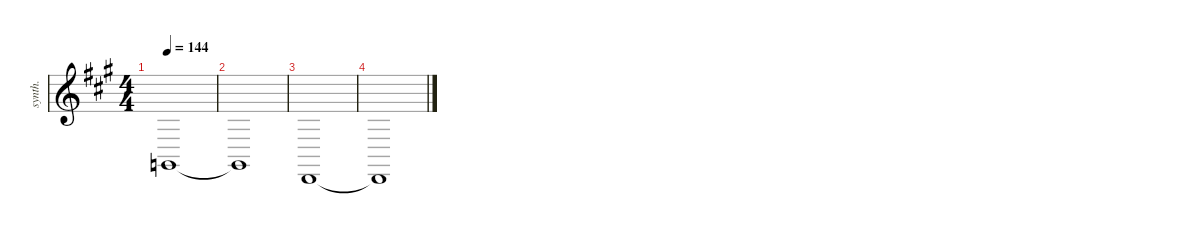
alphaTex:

\defaultSystemsLayout 4
\hideDynamics
\bracketExtendMode nobrackets
\track ("Taurus" "synth.") {instrument lead2sawtooth}
\staff {score}
\tuning (E4 B3 G3 D3 A2 E2)
\ts (4 4)
\tempo 144
\clef g2
\ks a
3.6{acc forcenatural}.1{dy f} |
3.6{t acc forcenatural}.1 |
-2.6{acc forcenatural}.1 |
-2.6{t acc forcenatural}.1
